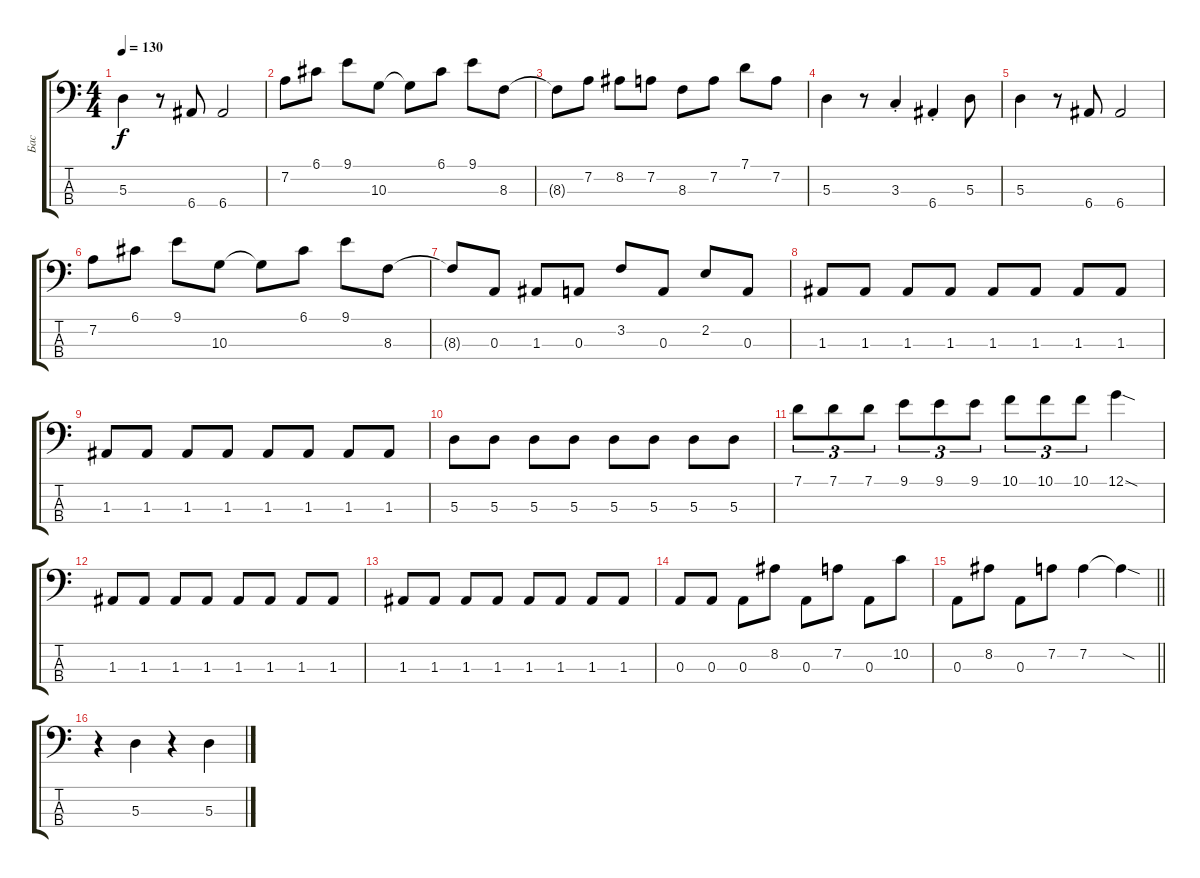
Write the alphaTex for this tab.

\track ("Бас" "Бас") {instrument electricbassfinger}
\staff {score tabs}
\tuning (G2 D2 A1 E1) {hide}
\ts (4 4)
\tempo 130
\clef f4
\ks c
5.3.4{dy f} r.8 6.4.8 6.4.2 |
7.2.8 6.1.8 9.1.8 10.3.8 10.3{t}.8 6.1.8 9.1.8 8.3.8 |
8.3{t}.8 7.2.8 8.2.8 7.2.8 8.3.8 7.2.8 7.1.8 7.2.8 |
5.3.4 r.8 3.3{st}.4 6.4{st}.4 5.3.8 |
5.3.4 r.8 6.4.8 6.4.2 |
7.2.8 6.1.8 9.1.8 10.3.8 10.3{t}.8 6.1.8 9.1.8 8.3.8 |
8.3{t}.8 0.3.8 1.3.8 0.3.8 3.2.8 0.3.8 2.2.8 0.3.8 |
1.3.8 1.3.8 1.3.8 1.3.8 1.3.8 1.3.8 1.3.8 1.3.8 |
1.3.8 1.3.8 1.3.8 1.3.8 1.3.8 1.3.8 1.3.8 1.3.8 |
5.3.8 5.3.8 5.3.8 5.3.8 5.3.8 5.3.8 5.3.8 5.3.8 |
7.1.8{tu (3 2)} 7.1.8{tu (3 2)} 7.1.8{tu (3 2)} 9.1.8{tu (3 2)} 9.1.8{tu (3 2)} 9.1.8{tu (3 2)} 10.1.8{tu (3 2)} 10.1.8{tu (3 2)} 10.1.8{tu (3 2)} 12.1{sod}.4 |
1.3.8 1.3.8 1.3.8 1.3.8 1.3.8 1.3.8 1.3.8 1.3.8 |
1.3.8 1.3.8 1.3.8 1.3.8 1.3.8 1.3.8 1.3.8 1.3.8 |
0.3.8 0.3.8 0.3.8 8.2.8 0.3.8 7.2.8 0.3.8 10.2.8 |
\barLineRight lightlight
0.3.8 8.2.8 0.3.8 7.2.8 7.2.4 7.2{sod t}.4 |
r.4 5.3.4 r.4 5.3.4
